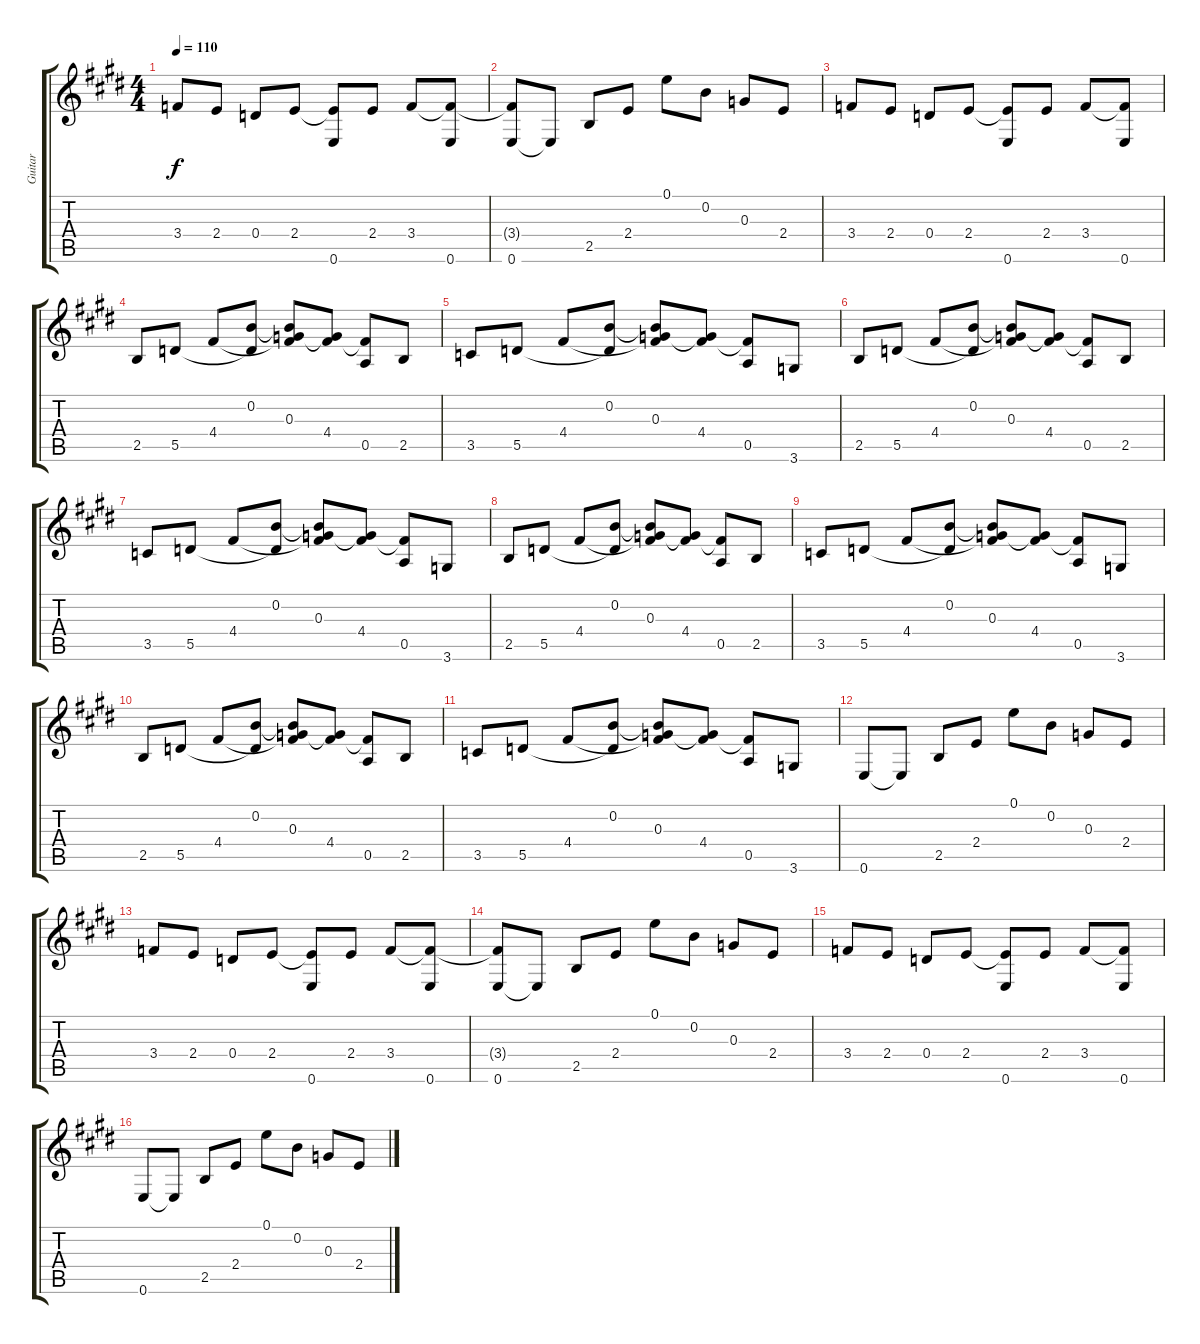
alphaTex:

\track ("Guitar" "Guitar") {instrument distortionguitar}
\staff {score tabs}
\tuning (E4 B3 G3 D3 A2 E2) {hide}
\ts (4 4)
\tempo 110
\clef g2
\ks e
3.4.8{dy f} 2.4.8 0.4.8 2.4.8 (2.4{t} 0.6).8 2.4.8 3.4.8 (3.4{t} 0.6).8 |
(3.4{t} 0.6).8 0.6{t}.8 2.5.8 2.4.8 0.1.8 0.2.8 0.3.8 2.4.8 |
3.4.8 2.4.8 0.4.8 2.4.8 (2.4{t} 0.6).8 2.4.8 3.4.8 (3.4{t} 0.6).8 |
2.5.8 5.5.8 4.4.8 (0.2 5.5{t}).8 (0.2{t} 0.3 4.4{t}).8 (0.3{t} 4.4).8 (4.4{t} 0.5).8 2.5.8 |
3.5.8 5.5.8 4.4.8 (0.2 5.5{t}).8 (0.2{t} 0.3 4.4{t}).8 (0.3{t} 4.4).8 (4.4{t} 0.5).8 3.6.8 |
2.5.8 5.5.8 4.4.8 (0.2 5.5{t}).8 (0.2{t} 0.3 4.4{t}).8 (0.3{t} 4.4).8 (4.4{t} 0.5).8 2.5.8 |
3.5.8 5.5.8 4.4.8 (0.2 5.5{t}).8 (0.2{t} 0.3 4.4{t}).8 (0.3{t} 4.4).8 (4.4{t} 0.5).8 3.6.8 |
2.5.8 5.5.8 4.4.8 (0.2 5.5{t}).8 (0.2{t} 0.3 4.4{t}).8 (0.3{t} 4.4).8 (4.4{t} 0.5).8 2.5.8 |
3.5.8 5.5.8 4.4.8 (0.2 5.5{t}).8 (0.2{t} 0.3 4.4{t}).8 (0.3{t} 4.4).8 (4.4{t} 0.5).8 3.6.8 |
2.5.8 5.5.8 4.4.8 (0.2 5.5{t}).8 (0.2{t} 0.3 4.4{t}).8 (0.3{t} 4.4).8 (4.4{t} 0.5).8 2.5.8 |
3.5.8 5.5.8 4.4.8 (0.2 5.5{t}).8 (0.2{t} 0.3 4.4{t}).8 (0.3{t} 4.4).8 (4.4{t} 0.5).8 3.6.8 |
0.6.8 0.6{t}.8 2.5.8 2.4.8 0.1.8 0.2.8 0.3.8 2.4.8 |
3.4.8 2.4.8 0.4.8 2.4.8 (2.4{t} 0.6).8 2.4.8 3.4.8 (3.4{t} 0.6).8 |
(3.4{t} 0.6).8 0.6{t}.8 2.5.8 2.4.8 0.1.8 0.2.8 0.3.8 2.4.8 |
3.4.8 2.4.8 0.4.8 2.4.8 (2.4{t} 0.6).8 2.4.8 3.4.8 (3.4{t} 0.6).8 |
0.6.8 0.6{t}.8 2.5.8 2.4.8 0.1.8 0.2.8 0.3.8 2.4.8
